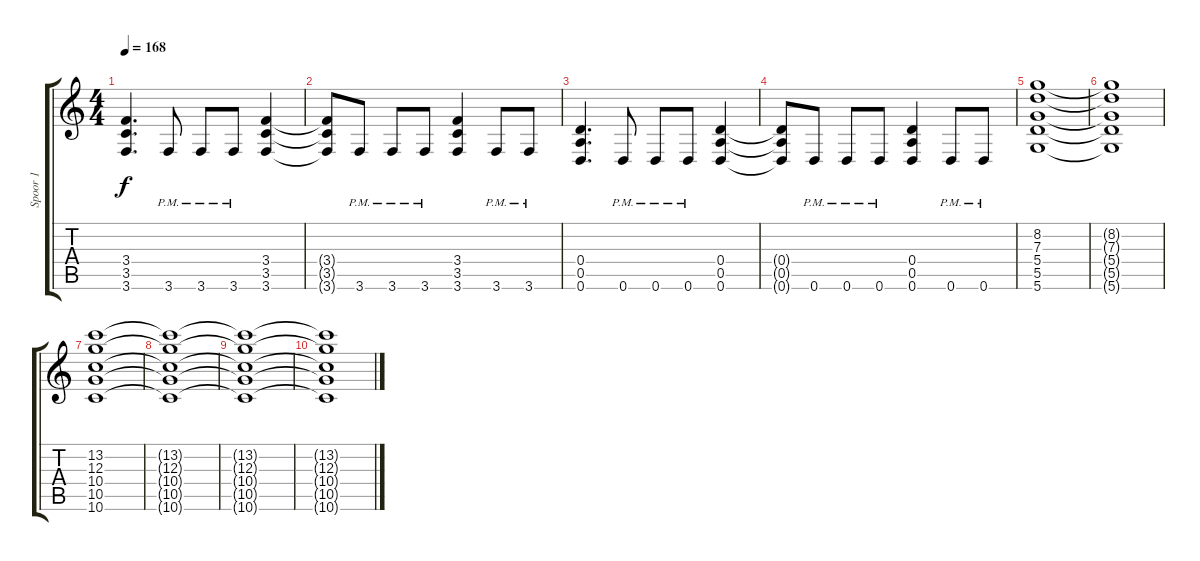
\track ("Spoor 1" "Spoor 1") {instrument overdrivenguitar}
\staff {score tabs}
\tuning (E4 B3 G3 D3 A2 D2) {hide}
\ts (4 4)
\tempo 168
\clef g2
\ks c
(3.4 3.5 3.6).4{d dy f} 3.6{pm}.8 3.6{pm}.8 3.6{pm}.8 (3.4 3.5 3.6).4 |
(3.4{t} 3.5{t} 3.6{t}).8 3.6{pm}.8 3.6{pm}.8 3.6{pm}.8 (3.4 3.5 3.6).4 3.6{pm}.8 3.6{pm}.8 |
(0.4 0.5 0.6).4{d} 0.6{pm}.8 0.6{pm}.8 0.6{pm}.8 (0.4 0.5 0.6).4 |
(0.4{t} 0.5{t} 0.6{t}).8 0.6{pm}.8 0.6{pm}.8 0.6{pm}.8 (0.4 0.5 0.6).4 0.6{pm}.8 0.6{pm}.8 |
(8.2 7.3 5.4 5.5 5.6).1 |
(8.2{t} 7.3{t} 5.4{t} 5.5{t} 5.6{t}).1 |
(13.2 12.3 10.4 10.5 10.6).1 |
(13.2{t} 12.3{t} 10.4{t} 10.5{t} 10.6{t}).1{volume 7} |
(13.2{t} 12.3{t} 10.4{t} 10.5{t} 10.6{t}).1{volume 4} |
(13.2{t} 12.3{t} 10.4{t} 10.5{t} 10.6{t}).1{volume 2}
